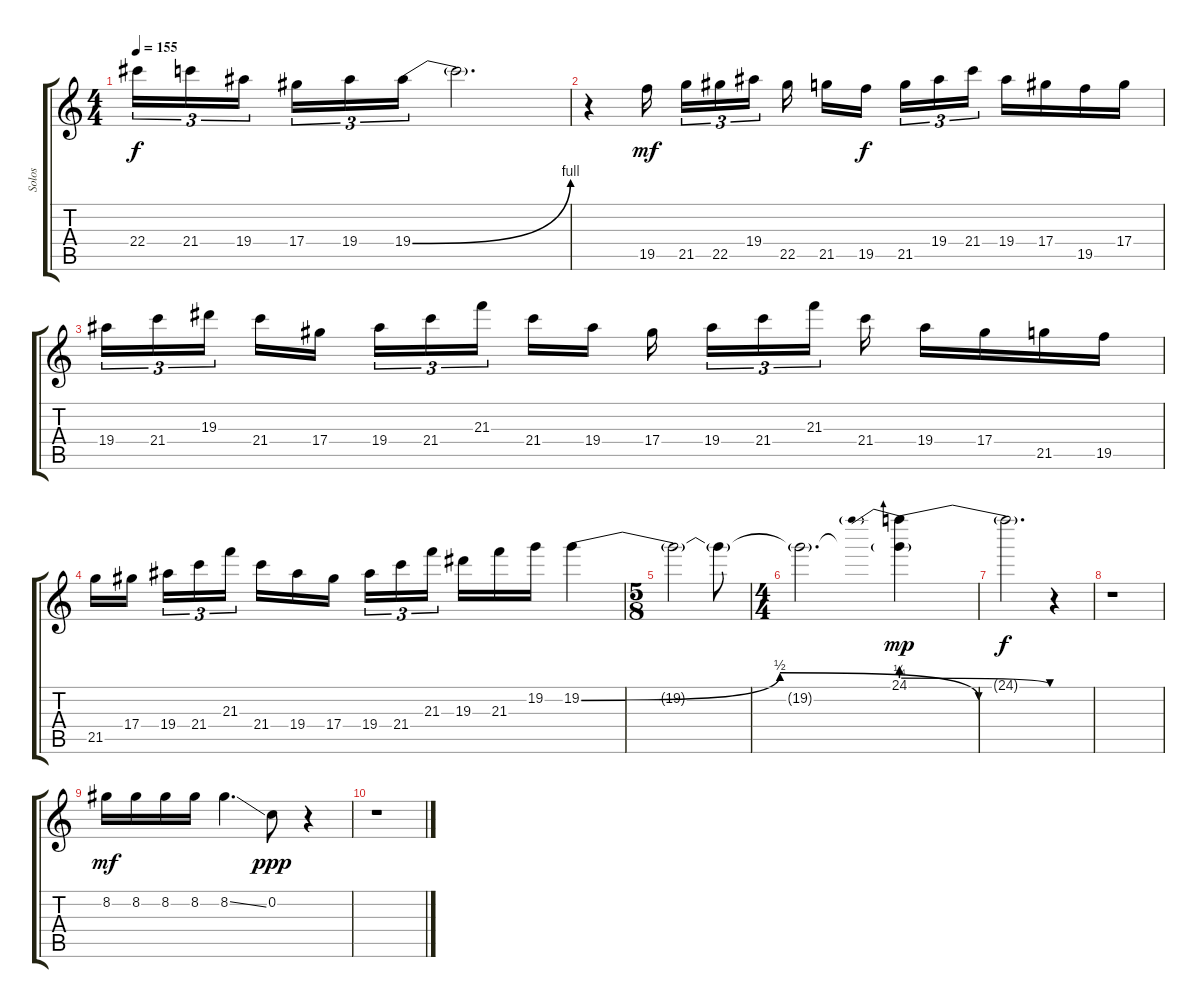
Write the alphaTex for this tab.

\track ("Solos" "Solos") {instrument distortionguitar}
\staff {score tabs}
\tuning (F4 C4 Ab3 Eb3 Bb2 F2) {hide}
\ts (4 4)
\tempo 155
\clef g2
\ks c
22.4.16{tu (3 2) dy f} 21.4.16{tu (3 2)} 19.4.16{tu (3 2)} 17.4.16{tu (3 2)} 19.4.16{tu (3 2)} 19.4{be (bend 0 0 60 4)}.16{tu (3 2)} 19.4{t}.2{d} |
r.4 19.5.16{dy mf} 21.5.16{tu (3 2)} 22.5.16{tu (3 2)} 19.4.16{tu (3 2)} 22.5.16 21.5.16 19.5.16{dy f} 21.5.16{tu (3 2)} 19.4.16{tu (3 2)} 21.4.16{tu (3 2)} 19.4.16 17.4.16 19.5.16 17.4.16 |
19.4.16{tu (3 2)} 21.4.16{tu (3 2)} 19.3.16{tu (3 2)} 21.4.16 17.4.16 19.4.16{tu (3 2)} 21.4.16{tu (3 2)} 21.3.16{tu (3 2)} 21.4.16 19.4.16 17.4.16 19.4.16{tu (3 2)} 21.4.16{tu (3 2)} 21.3.16{tu (3 2)} 21.4.16 19.4.16 17.4.16 21.5.16 19.5.16 |
21.5.16 17.4.16 19.4.16{tu (3 2)} 21.4.16{tu (3 2)} 21.3.16{tu (3 2)} 21.4.16 19.4.16 17.4.16 19.4.16{tu (3 2)} 21.4.16{tu (3 2)} 21.3.16{tu (3 2)} 19.3.16 21.3.16 19.2.16 19.2{be (bendrelease 0 0 3 2 47 2 60 0)}.4 |
\ts (5 8)
19.2{t}.2 19.2{t}.8 |
\ts (4 4)
19.2{t}.2{d} (24.1{be (prebendrelease 0 1 60 0)} 19.2{t}).4{dy mp} |
24.1{t}.2{d dy f volume 13 balance 8} r.4 |
r.1 |
8.2.16{dy mf} 8.2.16 8.2.16 8.2.16 8.2{ss}.4{d} 0.2.8{dy ppp} r.4 |
r.1
